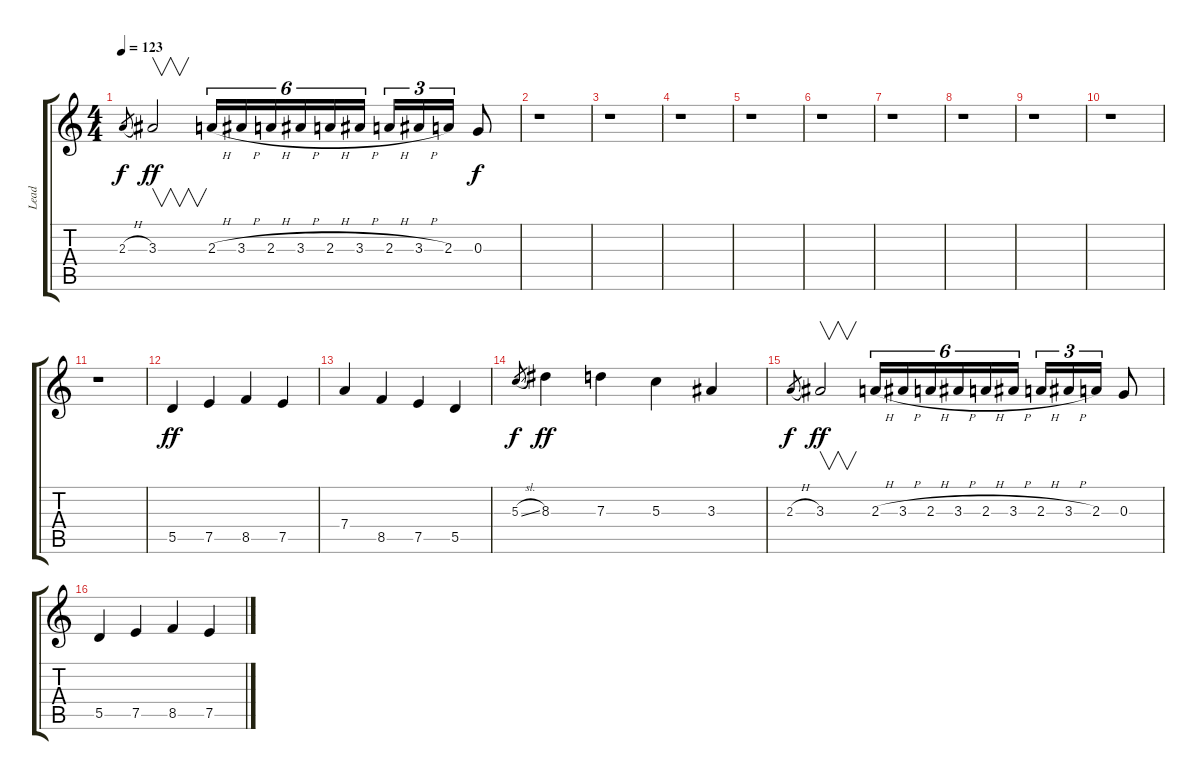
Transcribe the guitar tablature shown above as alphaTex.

\track ("Lead" "Lead") {instrument overdrivenguitar}
\staff {score tabs}
\tuning (E4 B3 G3 D3 A2 E2) {hide}
\ts (4 4)
\tempo 123
\clef g2
\ks c
2.3{h}.8{gr dy f} 3.3.2{v dy ff} 2.3{h}.16{tu (6 4)} 3.3{h}.16{tu (6 4)} 2.3{h}.16{tu (6 4)} 3.3{h}.16{tu (6 4)} 2.3{h}.16{tu (6 4)} 3.3{h}.16{tu (6 4)} 2.3{h}.16{tu (3 2)} 3.3{h}.16{tu (3 2)} 2.3.16{tu (3 2)} 0.3.8{dy f} |
r.1 |
r.1 |
r.1 |
r.1 |
r.1 |
r.1 |
r.1 |
r.1 |
r.1 |
r.1 |
5.5.4{dy ff} 7.5.4 8.5.4 7.5.4 |
7.4.4 8.5.4 7.5.4 5.5.4 |
5.3{sl}.8{gr dy f} 8.3.4{dy ff} 7.3.4 5.3.4 3.3.4 |
2.3{h}.8{gr dy f} 3.3.2{v dy ff} 2.3{h}.16{tu (6 4)} 3.3{h}.16{tu (6 4)} 2.3{h}.16{tu (6 4)} 3.3{h}.16{tu (6 4)} 2.3{h}.16{tu (6 4)} 3.3{h}.16{tu (6 4)} 2.3{h}.16{tu (3 2)} 3.3{h}.16{tu (3 2)} 2.3.16{tu (3 2)} 0.3.8 |
5.5.4 7.5.4 8.5.4 7.5.4
